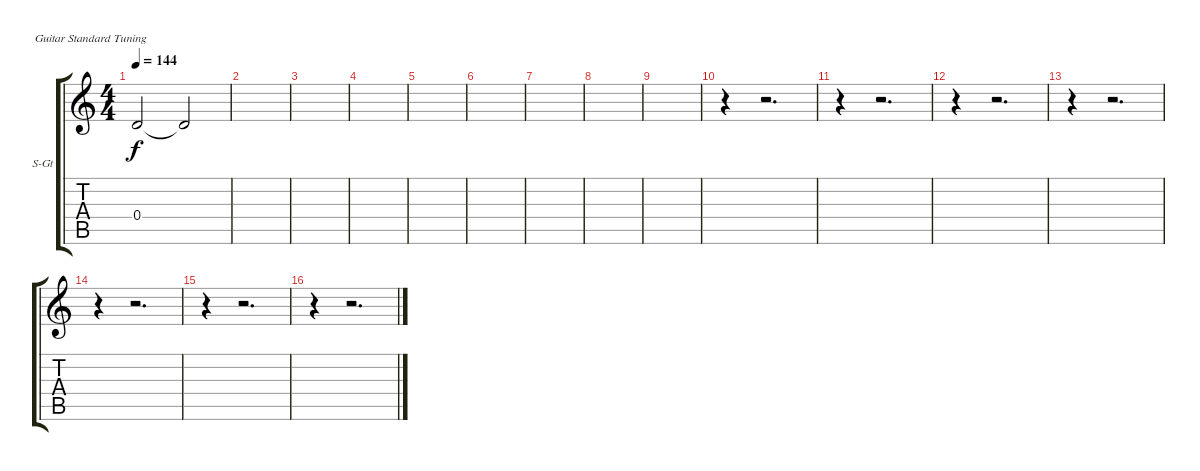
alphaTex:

\bracketExtendMode groupsimilarinstruments
\firstSystemTrackNameOrientation horizontal
\otherSystemsTrackNameOrientation horizontal
\track ("Mark Lyrics" "S-Gt") {instrument acousticgrandpiano}
\staff {score tabs}
\tuning (E4 B3 G3 D3 A2 E2)
\displaytranspose 12
\ts (4 4)
\tempo 144
\clef g2
\ks c
0.4{t}.2{dy f} 0.4{t}.2 |
|
|
|
|
|
|
|
|
r.4 r.2{d} |
r.4 r.2{d} |
r.4 r.2{d} |
r.4 r.2{d} |
r.4 r.2{d} |
r.4 r.2{d} |
r.4 r.2{d}
